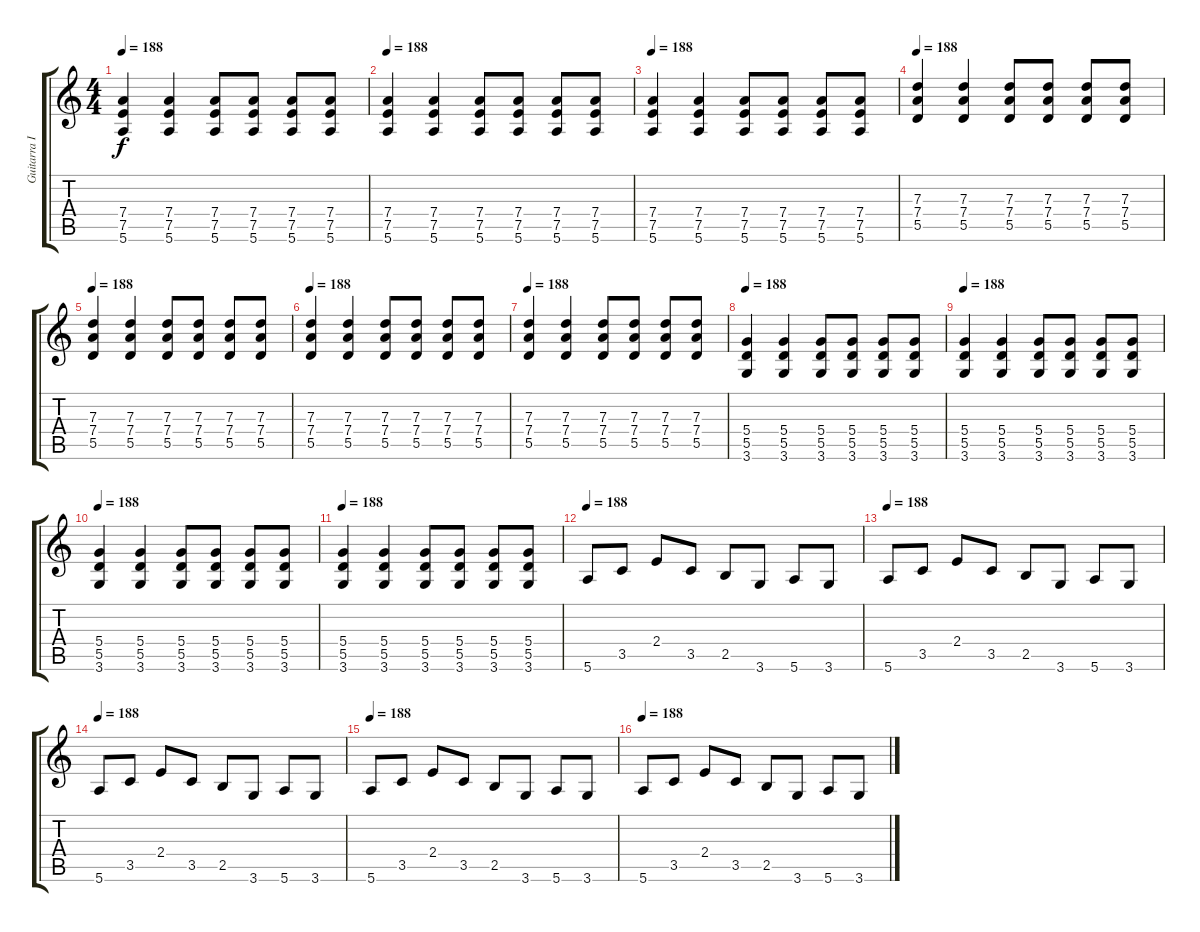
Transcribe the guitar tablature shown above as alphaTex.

\track ("Guitarra I" "Guitarra I") {instrument overdrivenguitar}
\staff {score tabs}
\tuning (E4 B3 G3 D3 A2 E2) {hide}
\ts (4 4)
\tempo 188
\clef g2
\ks c
(7.4 7.5 5.6).4{dy f} (7.4 7.5 5.6).4 (7.4 7.5 5.6).8 (7.4 7.5 5.6).8 (7.4 7.5 5.6).8 (7.4 7.5 5.6).8 |
\tempo 188
(7.4 7.5 5.6).4 (7.4 7.5 5.6).4 (7.4 7.5 5.6).8 (7.4 7.5 5.6).8 (7.4 7.5 5.6).8 (7.4 7.5 5.6).8 |
\tempo 188
(7.4 7.5 5.6).4 (7.4 7.5 5.6).4 (7.4 7.5 5.6).8 (7.4 7.5 5.6).8 (7.4 7.5 5.6).8 (7.4 7.5 5.6).8 |
\tempo 188
(7.3 7.4 5.5).4 (7.3 7.4 5.5).4 (7.3 7.4 5.5).8 (7.3 7.4 5.5).8 (7.3 7.4 5.5).8 (7.3 7.4 5.5).8 |
\tempo 188
(7.3 7.4 5.5).4 (7.3 7.4 5.5).4 (7.3 7.4 5.5).8 (7.3 7.4 5.5).8 (7.3 7.4 5.5).8 (7.3 7.4 5.5).8 |
\tempo 188
(7.3 7.4 5.5).4 (7.3 7.4 5.5).4 (7.3 7.4 5.5).8 (7.3 7.4 5.5).8 (7.3 7.4 5.5).8 (7.3 7.4 5.5).8 |
\tempo 188
(7.3 7.4 5.5).4 (7.3 7.4 5.5).4 (7.3 7.4 5.5).8 (7.3 7.4 5.5).8 (7.3 7.4 5.5).8 (7.3 7.4 5.5).8 |
\tempo 188
(5.4 5.5 3.6).4 (5.4 5.5 3.6).4 (5.4 5.5 3.6).8 (5.4 5.5 3.6).8 (5.4 5.5 3.6).8 (5.4 5.5 3.6).8 |
\tempo 188
(5.4 5.5 3.6).4 (5.4 5.5 3.6).4 (5.4 5.5 3.6).8 (5.4 5.5 3.6).8 (5.4 5.5 3.6).8 (5.4 5.5 3.6).8 |
\tempo 188
(5.4 5.5 3.6).4 (5.4 5.5 3.6).4 (5.4 5.5 3.6).8 (5.4 5.5 3.6).8 (5.4 5.5 3.6).8 (5.4 5.5 3.6).8 |
\tempo 188
(5.4 5.5 3.6).4 (5.4 5.5 3.6).4 (5.4 5.5 3.6).8 (5.4 5.5 3.6).8 (5.4 5.5 3.6).8 (5.4 5.5 3.6).8 |
\tempo 188
5.6.8 3.5.8 2.4.8 3.5.8 2.5.8 3.6.8 5.6.8 3.6.8 |
\tempo 188
5.6.8 3.5.8 2.4.8 3.5.8 2.5.8 3.6.8 5.6.8 3.6.8 |
\tempo 188
5.6.8 3.5.8 2.4.8 3.5.8 2.5.8 3.6.8 5.6.8 3.6.8 |
\tempo 188
5.6.8 3.5.8 2.4.8 3.5.8 2.5.8 3.6.8 5.6.8 3.6.8 |
\tempo 188
5.6.8 3.5.8 2.4.8 3.5.8 2.5.8 3.6.8 5.6.8 3.6.8
